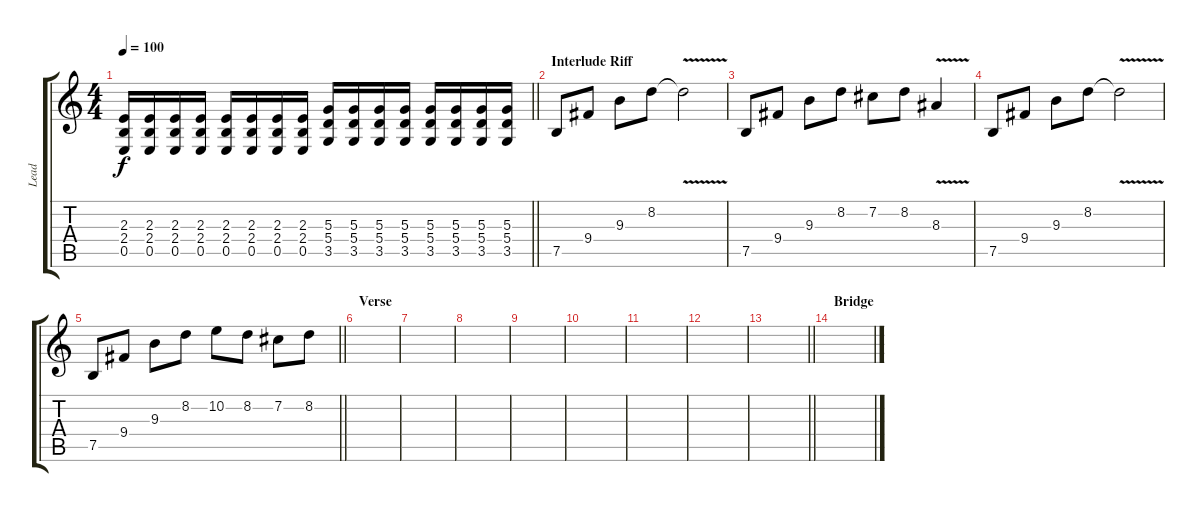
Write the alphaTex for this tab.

\track ("Lead" "Lead") {instrument distortionguitar}
\staff {score tabs}
\tuning (B3 Gb3 D3 A2 E2 B1) {hide}
\ts (4 4)
\tempo 100
\clef g2
\barLineRight lightlight
\ks c
(2.3 2.4 0.5).16{dy f} (2.3 2.4 0.5).16 (2.3 2.4 0.5).16 (2.3 2.4 0.5).16 (2.3 2.4 0.5).16 (2.3 2.4 0.5).16 (2.3 2.4 0.5).16 (2.3 2.4 0.5).16 (5.3 5.4 3.5).16 (5.3 5.4 3.5).16 (5.3 5.4 3.5).16 (5.3 5.4 3.5).16 (5.3 5.4 3.5).16 (5.3 5.4 3.5).16 (5.3 5.4 3.5).16 (5.3 5.4 3.5).16 |
\section ("" "Interlude Riff")
7.5.8 9.4.8 9.3.8 8.2.8 8.2{v t}.2 |
7.5.8 9.4.8 9.3.8 8.2.8 7.2.8 8.2.8 8.3{v}.4 |
7.5.8 9.4.8 9.3.8 8.2.8 8.2{v t}.2 |
\barLineRight lightlight
7.5.8 9.4.8 9.3.8 8.2.8 10.2.8 8.2.8 7.2.8 8.2.8 |
\section ("" "Verse")
|
|
|
|
|
|
|
\barLineRight lightlight
|
\section ("" "Bridge")
